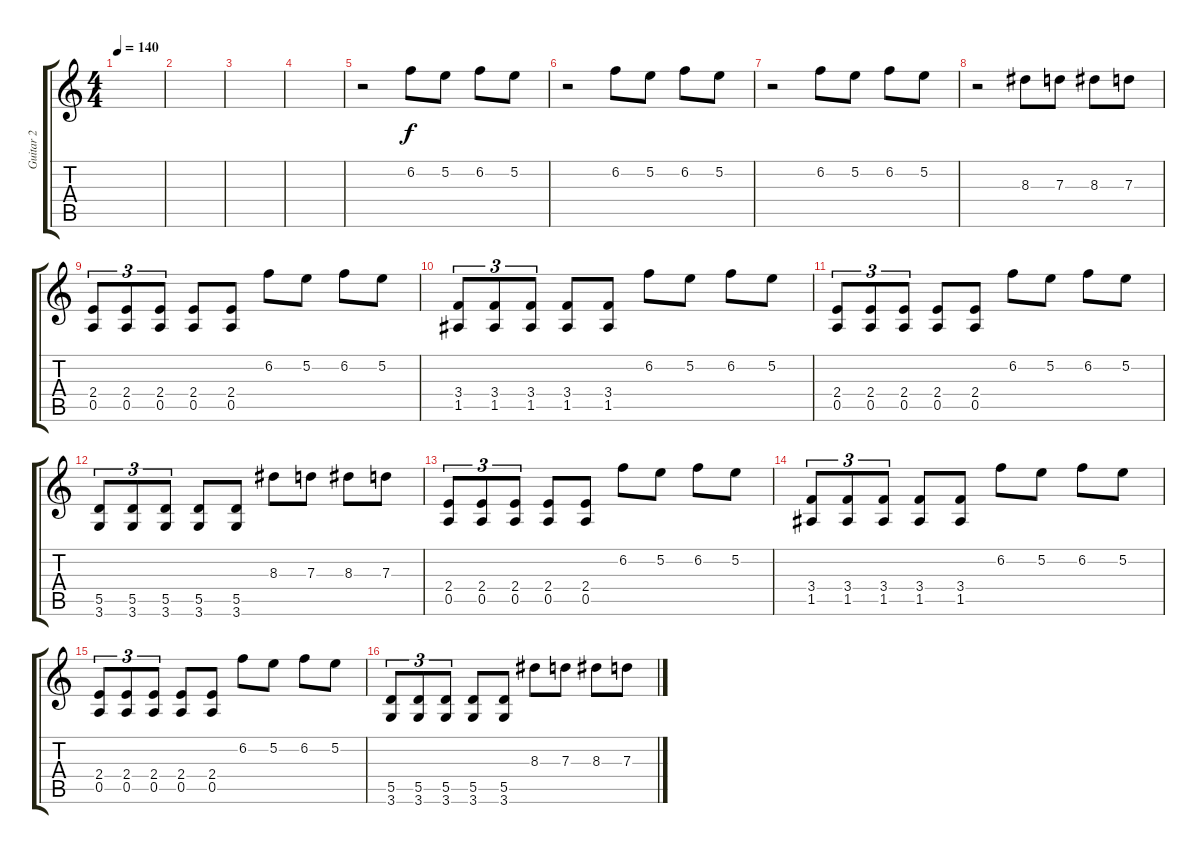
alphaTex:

\track ("Guitar 2" "Guitar 2") {instrument distortionguitar}
\staff {score tabs}
\tuning (E4 B3 G3 D3 A2 E2) {hide}
\ts (4 4)
\tempo 140
\clef g2
\ks c
|
|
|
|
r.2 6.2.8 5.2.8 6.2.8 5.2.8 |
r.2 6.2.8 5.2.8 6.2.8 5.2.8 |
r.2 6.2.8 5.2.8 6.2.8 5.2.8 |
r.2 8.3.8 7.3.8 8.3.8 7.3.8 |
(2.4 0.5).8{tu (3 2)} (2.4 0.5).8{tu (3 2)} (2.4 0.5).8{tu (3 2)} (2.4 0.5).8 (2.4 0.5).8 6.2.8 5.2.8 6.2.8 5.2.8 |
(3.4 1.5).8{tu (3 2)} (3.4 1.5).8{tu (3 2)} (3.4 1.5).8{tu (3 2)} (3.4 1.5).8 (3.4 1.5).8 6.2.8 5.2.8 6.2.8 5.2.8 |
(2.4 0.5).8{tu (3 2)} (2.4 0.5).8{tu (3 2)} (2.4 0.5).8{tu (3 2)} (2.4 0.5).8 (2.4 0.5).8 6.2.8 5.2.8 6.2.8 5.2.8 |
(5.5 3.6).8{tu (3 2)} (5.5 3.6).8{tu (3 2)} (5.5 3.6).8{tu (3 2)} (5.5 3.6).8 (5.5 3.6).8 8.3.8 7.3.8 8.3.8 7.3.8 |
(2.4 0.5).8{tu (3 2)} (2.4 0.5).8{tu (3 2)} (2.4 0.5).8{tu (3 2)} (2.4 0.5).8 (2.4 0.5).8 6.2.8 5.2.8 6.2.8 5.2.8 |
(3.4 1.5).8{tu (3 2)} (3.4 1.5).8{tu (3 2)} (3.4 1.5).8{tu (3 2)} (3.4 1.5).8 (3.4 1.5).8 6.2.8 5.2.8 6.2.8 5.2.8 |
(2.4 0.5).8{tu (3 2)} (2.4 0.5).8{tu (3 2)} (2.4 0.5).8{tu (3 2)} (2.4 0.5).8 (2.4 0.5).8 6.2.8 5.2.8 6.2.8 5.2.8 |
(5.5 3.6).8{tu (3 2)} (5.5 3.6).8{tu (3 2)} (5.5 3.6).8{tu (3 2)} (5.5 3.6).8 (5.5 3.6).8 8.3.8 7.3.8 8.3.8 7.3.8
